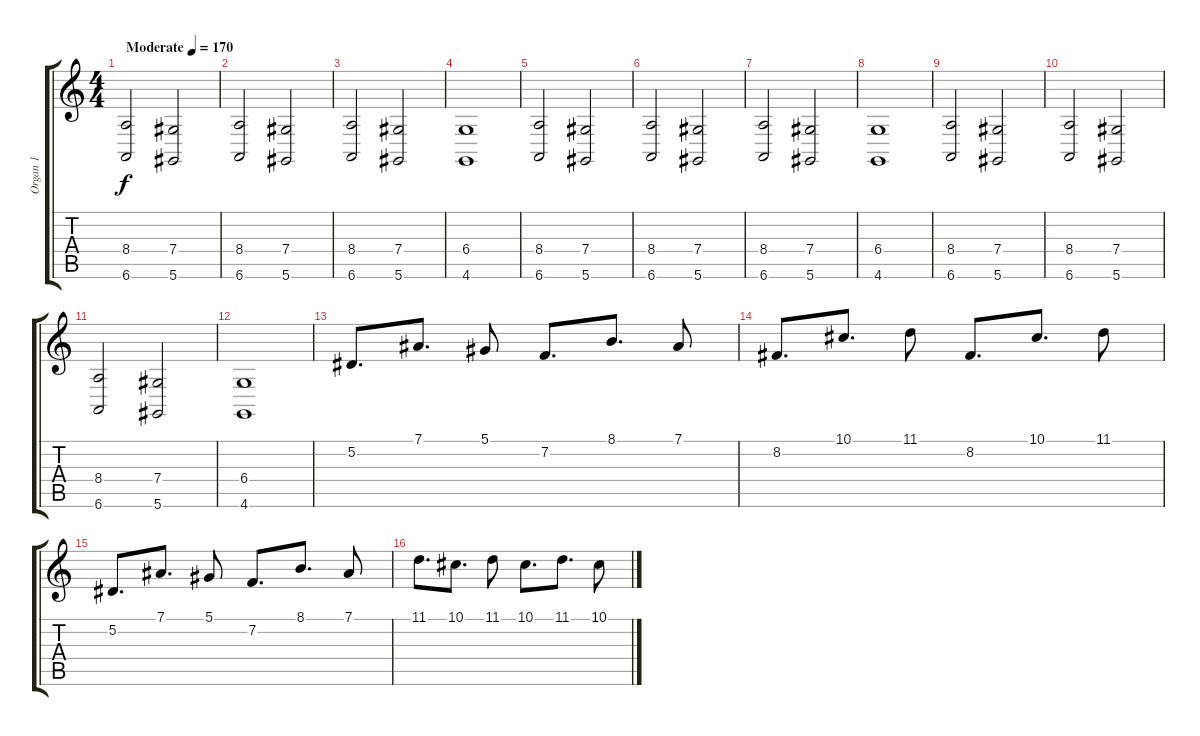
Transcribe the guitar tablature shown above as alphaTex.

\track ("Organ 1" "Organ 1") {instrument synthstrings2}
\staff {score tabs}
\tuning (Eb4 Bb3 Gb3 Db3 Ab2 Eb2) {hide}
\ts (4 4)
\tempo (170 "Moderate")
\clef g2
\ks c
(8.4 6.6).2{dy f instrument synthstrings2} (7.4 5.6).2 |
(8.4 6.6).2 (7.4 5.6).2 |
(8.4 6.6).2 (7.4 5.6).2 |
(6.4 4.6).1 |
(8.4 6.6).2 (7.4 5.6).2 |
(8.4 6.6).2 (7.4 5.6).2 |
(8.4 6.6).2 (7.4 5.6).2 |
(6.4 4.6).1 |
(8.4 6.6).2 (7.4 5.6).2 |
(8.4 6.6).2 (7.4 5.6).2 |
(8.4 6.6).2 (7.4 5.6).2 |
(6.4 4.6).1 |
5.2.8{d} 7.1.8{d} 5.1.8 7.2.8{d} 8.1.8{d} 7.1.8 |
8.2.8{d} 10.1.8{d} 11.1.8 8.2.8{d} 10.1.8{d} 11.1.8 |
5.2.8{d} 7.1.8{d} 5.1.8 7.2.8{d} 8.1.8{d} 7.1.8 |
11.1.8{d} 10.1.8{d} 11.1.8 10.1.8{d} 11.1.8{d} 10.1.8
